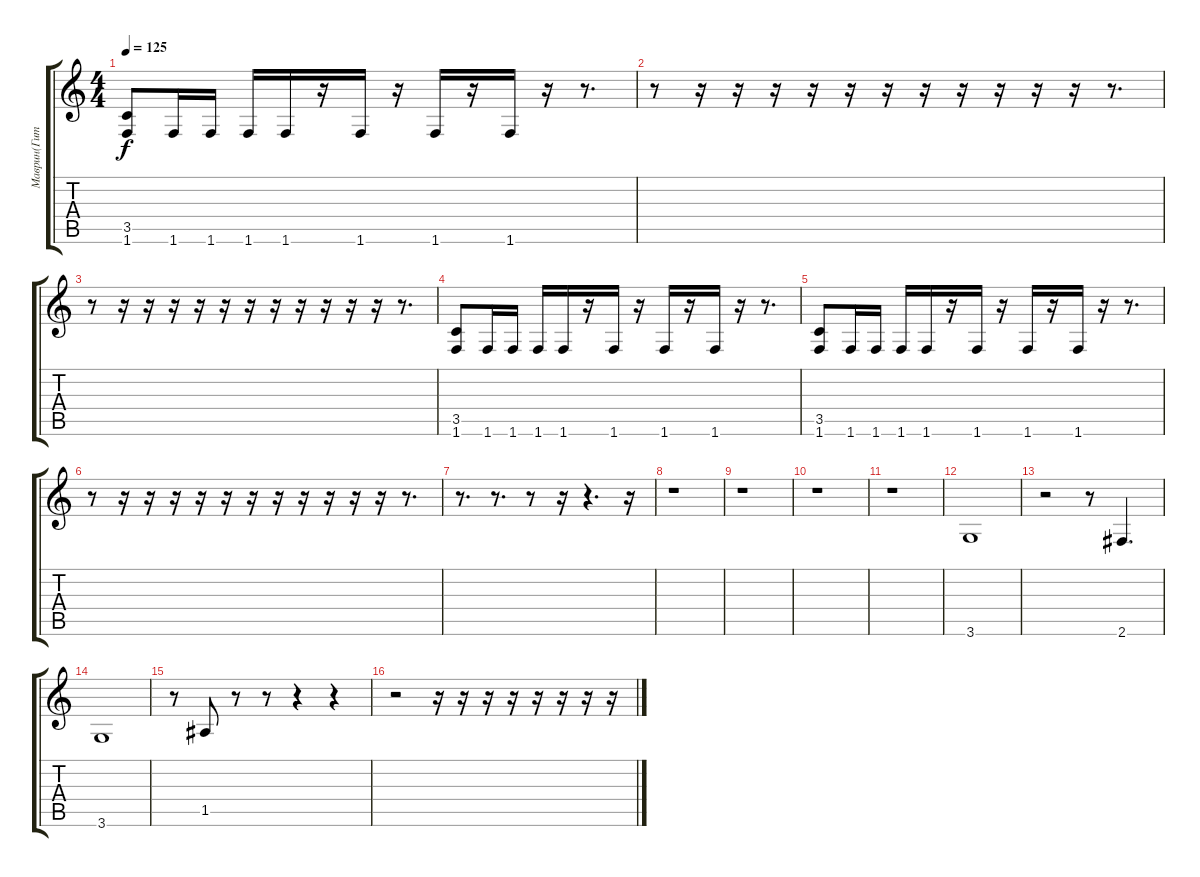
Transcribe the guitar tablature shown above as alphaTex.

\track ("Маврин(Гитара-2)" "Маврин(Гит") {instrument distortionguitar}
\staff {score tabs}
\tuning (E4 B3 G3 D3 A2 E2) {hide}
\ts (4 4)
\tempo 125
\clef g2
\ks c
(3.5 1.6).8{dy f} 1.6.16 1.6.16 1.6.16 1.6.16 r.16 1.6.16 r.16 1.6.16 r.16 1.6.16 r.16 r.8{d} |
r.8 r.16 r.16 r.16 r.16 r.16 r.16 r.16 r.16 r.16 r.16 r.16 r.8{d} |
r.8 r.16 r.16 r.16 r.16 r.16 r.16 r.16 r.16 r.16 r.16 r.16 r.8{d} |
(3.5 1.6).8 1.6.16 1.6.16 1.6.16 1.6.16 r.16 1.6.16 r.16 1.6.16 r.16 1.6.16 r.16 r.8{d} |
(3.5 1.6).8 1.6.16 1.6.16 1.6.16 1.6.16 r.16 1.6.16 r.16 1.6.16 r.16 1.6.16 r.16 r.8{d} |
r.8 r.16 r.16 r.16 r.16 r.16 r.16 r.16 r.16 r.16 r.16 r.16 r.8{d} |
r.8{d} r.8{d} r.8 r.16 r.4{d} r.16 |
r.1 |
r.1 |
r.1 |
r.1 |
3.6.1 |
r.2 r.8 2.6.4{d} |
3.6.1 |
r.8 1.5.8 r.8 r.8 r.4 r.4 |
r.2 r.16 r.16 r.16 r.16 r.16 r.16 r.16 r.16
